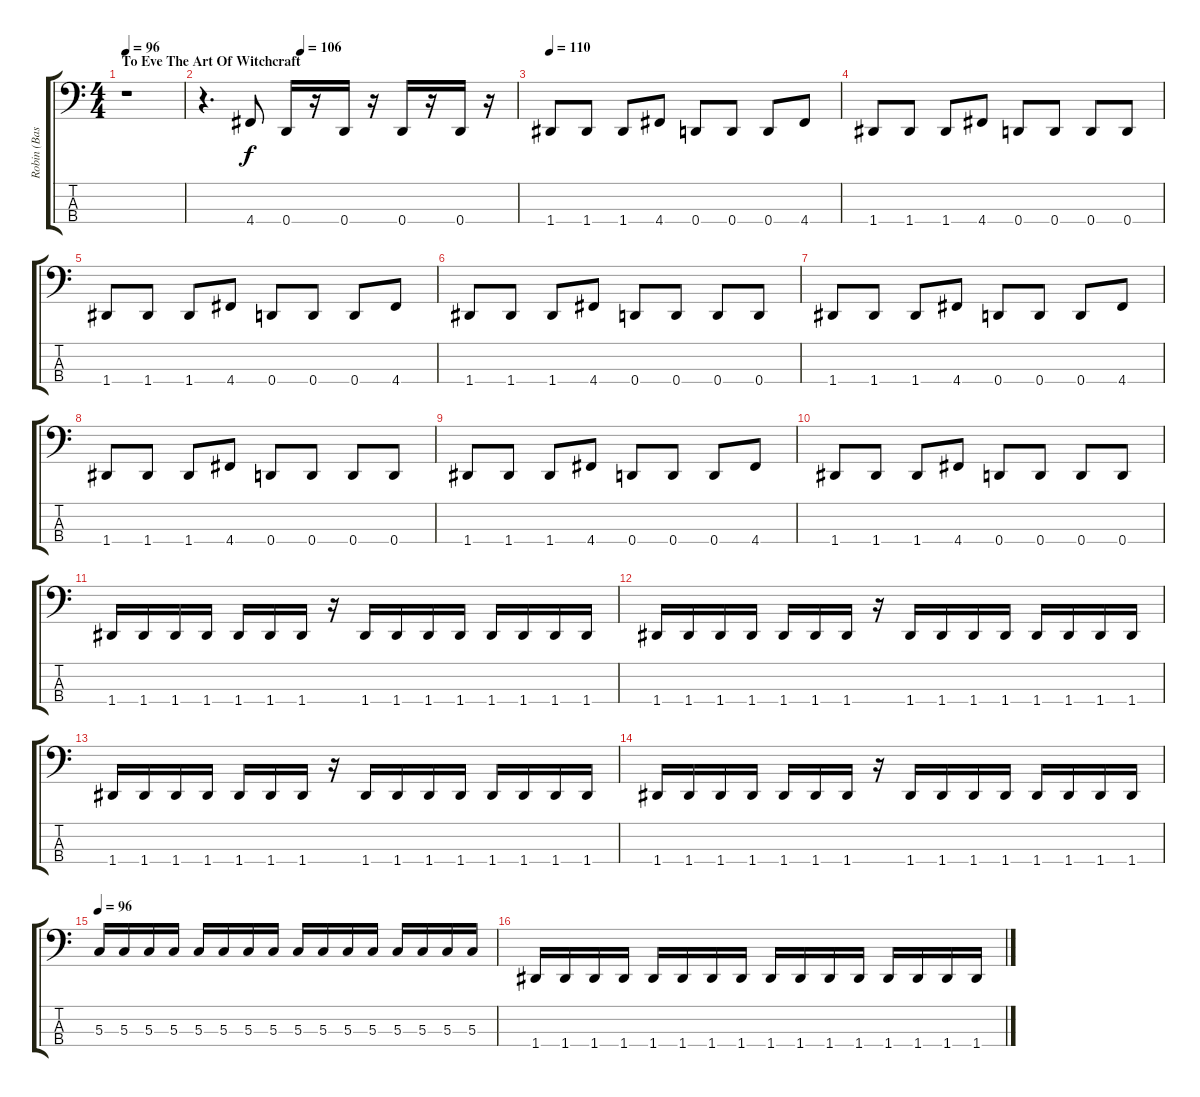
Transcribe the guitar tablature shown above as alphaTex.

\track ("Robin (Bass)" "Robin (Bas") {instrument electricbasspick}
\staff {score tabs}
\tuning (F2 C2 G1 D1) {hide}
\ts (4 4)
\section ("" "To Eve The Art Of Witchcraft")
\tempo 96
\clef f4
\ks c
r.1{dy f instrument electricbasspick} |
\tempo (106 0.3125)
r.4{d} 4.4.8 0.4.16 r.16 0.4.16 r.16 0.4.16 r.16 0.4.16 r.16 |
\tempo 110
1.4.8 1.4.8 1.4.8 4.4.8 0.4.8 0.4.8 0.4.8 4.4.8 |
1.4.8 1.4.8 1.4.8 4.4.8 0.4.8 0.4.8 0.4.8 0.4.8 |
1.4.8 1.4.8 1.4.8 4.4.8 0.4.8 0.4.8 0.4.8 4.4.8 |
1.4.8 1.4.8 1.4.8 4.4.8 0.4.8 0.4.8 0.4.8 0.4.8 |
1.4.8 1.4.8 1.4.8 4.4.8 0.4.8 0.4.8 0.4.8 4.4.8 |
1.4.8 1.4.8 1.4.8 4.4.8 0.4.8 0.4.8 0.4.8 0.4.8 |
1.4.8 1.4.8 1.4.8 4.4.8 0.4.8 0.4.8 0.4.8 4.4.8 |
1.4.8 1.4.8 1.4.8 4.4.8 0.4.8 0.4.8 0.4.8 0.4.8 |
1.4.16 1.4.16 1.4.16 1.4.16 1.4.16 1.4.16 1.4.16 r.16 1.4.16 1.4.16 1.4.16 1.4.16 1.4.16 1.4.16 1.4.16 1.4.16 |
1.4.16 1.4.16 1.4.16 1.4.16 1.4.16 1.4.16 1.4.16 r.16 1.4.16 1.4.16 1.4.16 1.4.16 1.4.16 1.4.16 1.4.16 1.4.16 |
1.4.16 1.4.16 1.4.16 1.4.16 1.4.16 1.4.16 1.4.16 r.16 1.4.16 1.4.16 1.4.16 1.4.16 1.4.16 1.4.16 1.4.16 1.4.16 |
1.4.16 1.4.16 1.4.16 1.4.16 1.4.16 1.4.16 1.4.16 r.16 1.4.16 1.4.16 1.4.16 1.4.16 1.4.16 1.4.16 1.4.16 1.4.16 |
\tempo 96
5.3.16 5.3.16 5.3.16 5.3.16 5.3.16 5.3.16 5.3.16 5.3.16 5.3.16 5.3.16 5.3.16 5.3.16 5.3.16 5.3.16 5.3.16 5.3.16 |
1.4.16 1.4.16 1.4.16 1.4.16 1.4.16 1.4.16 1.4.16 1.4.16 1.4.16 1.4.16 1.4.16 1.4.16 1.4.16 1.4.16 1.4.16 1.4.16
